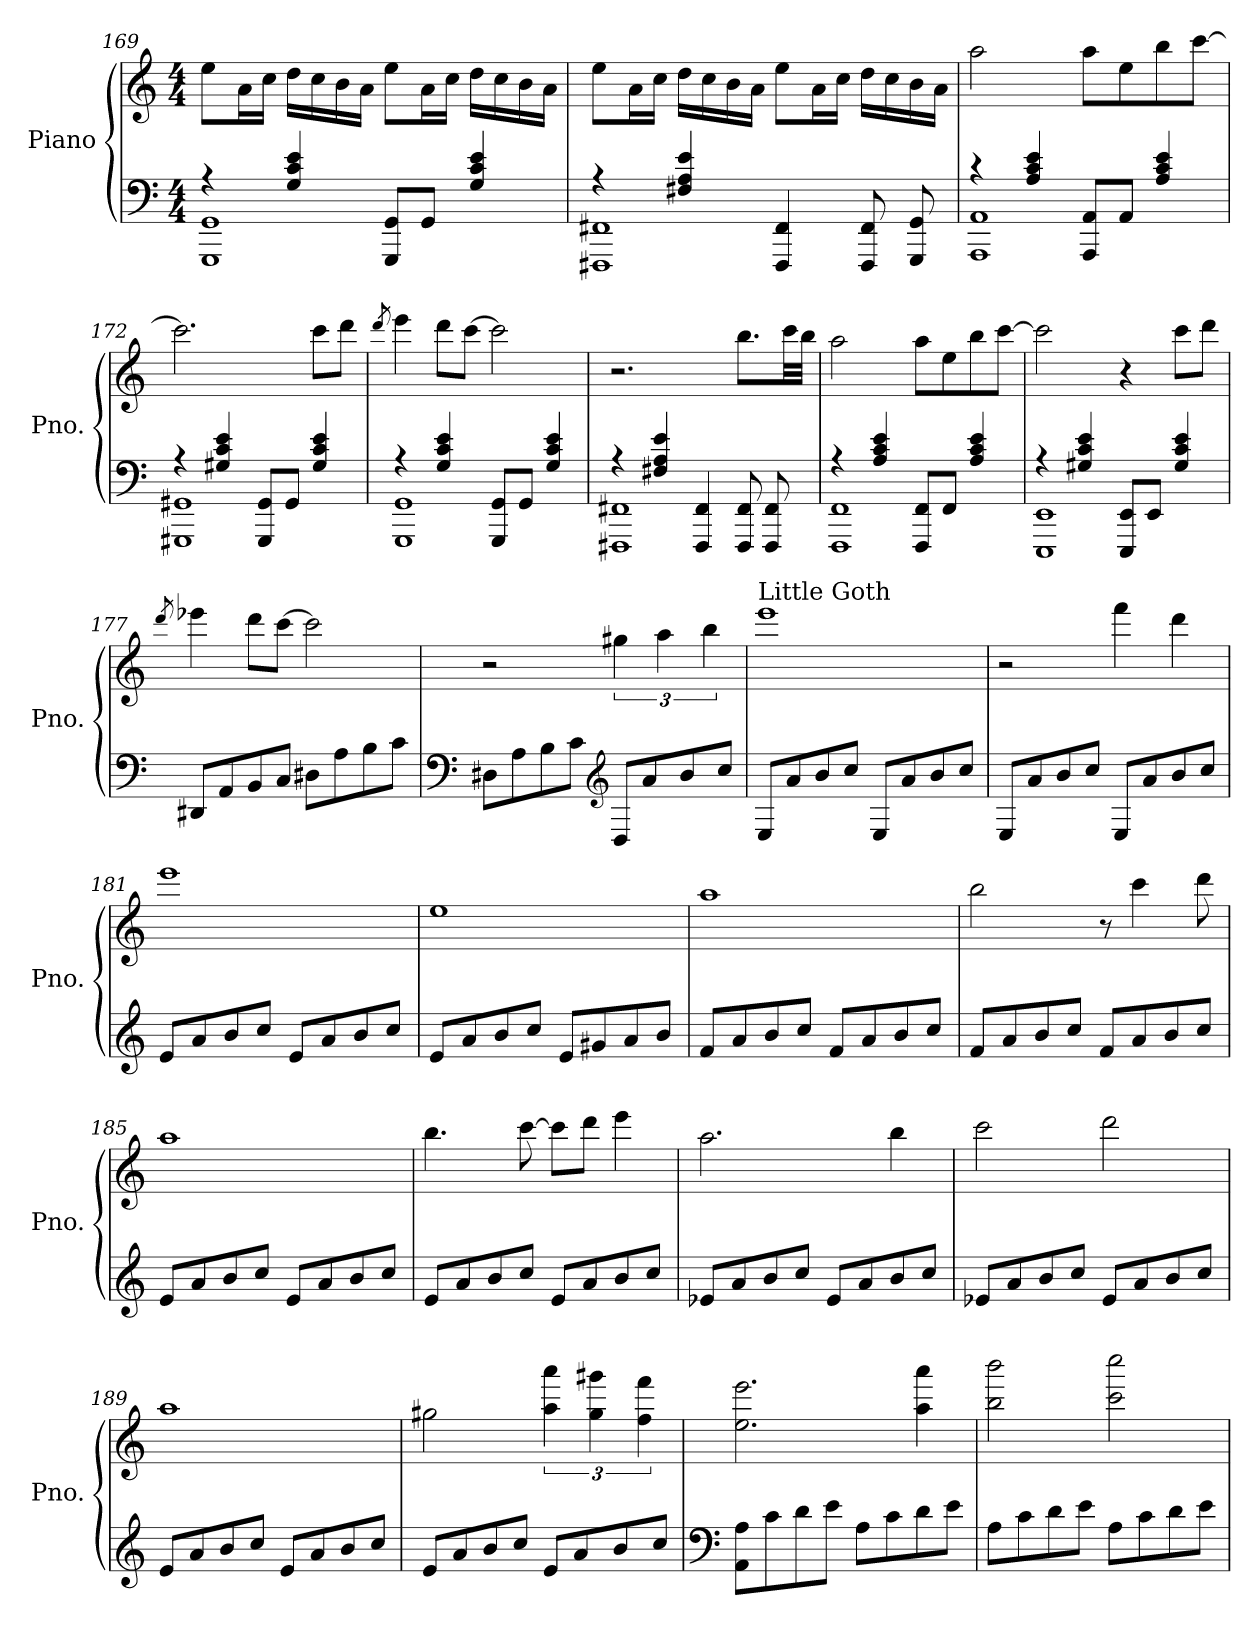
**kern	**kern
*part1	*part1
*staff2	*staff1
*I"Piano	*
*I'Pno.	*
*clefF4	*clefG2
*k[]	*k[]
*M4/4	*M4/4
=169	=169
*^	*
4r	1GGG 1GG	8ee\L
.	.	16a\L
.	.	16cc\JJ
4G/ 4c/ 4e/	.	16dd\LL
.	.	16cc\
.	.	16b\
.	.	16a\JJ
8GGG/ 8GG/L	.	8ee\L
8GG/J	.	16a\L
.	.	16cc\JJ
4G/ 4c/ 4e/	.	16dd\LL
.	.	16cc\
.	.	16b\
.	.	16a\JJ
=170	=170	=170
4r	1FFF#X 1FF#X	8ee\L
.	.	16a\L
.	.	16cc\JJ
4F#X/ 4A/ 4e/	.	16dd\LL
.	.	16cc\
.	.	16b\
.	.	16a\JJ
4FFF#/ 4FF#/	.	8ee\L
.	.	16a\L
.	.	16cc\JJ
8FFF#/ 8FF#/	.	16dd\LL
.	.	16cc\
8GGG/ 8GG/	.	16b\
.	.	16a\JJ
!!LO:LB:g=z
=171	=171	=171
4r	1AAA 1AA	2aa\
4A/ 4c/ 4e/	.	.
8AAA/ 8AA/L	.	8aa\L
8AA/J	.	8ee\
4A/ 4c/ 4e/	.	8bb\
.	.	[8ccc\J
=172	=172	=172
4r	1GGG#X 1GG#X	2.ccc\]
4G#X/ 4c/ 4e/	.	.
8GGG#/ 8GG#/L	.	.
8GG#/J	.	.
4G#/ 4c/ 4e/	.	8ccc\L
.	.	8ddd\J
=173	=173	=173
.	.	8qddd/
4r	1GGG 1GG	4eee\
4G/ 4c/ 4e/	.	8ddd\L
.	.	[8ccc\J
8GGG/ 8GG/L	.	2ccc\]
8GG/J	.	.
4G/ 4c/ 4e/	.	.
=174	=174	=174
4r	1FFF#X 1FF#X	2.r
4F#X/ 4A/ 4e/	.	.
4FFF#/ 4FF#/	.	.
8FFF#/ 8FF#/	.	8.bb\L
8FFF#/ 8FF#/	.	.
.	.	32ccc\LL
.	.	32bb\JJJ
=175	=175	=175
4r	1FFF 1FF	2aa\
4A/ 4c/ 4e/	.	.
8FFF/ 8FF/L	.	8aa\L
8FF/J	.	8ee\
4A/ 4c/ 4e/	.	8bb\
.	.	[8ccc\J
!!LO:LB:g=z
=176	=176	=176
4r	1EEE 1EE	2ccc\]
4G#X/ 4c/ 4e/	.	.
8EEE/ 8EE/L	.	4r
8EE/J	.	.
4G#/ 4c/ 4e/	.	8ccc\L
.	.	8ddd\J
*v	*v	*
=177	=177
.	8qddd/
8DD#X/L	4eee-X\
8AA/	.
8BB/	8ddd\L
8C/J	[8ccc\J
8D#X\L	2ccc\]
8A\	.
8B\	.
8c\J	.
=178	=178
*clefF4	*
8D#X\L	2r
8A\	.
8B\	.
8c\J	.
*clefG2	*
8D#/L	6gg#X\
8a/	.
.	6aa\
8b/	.
.	6bb\
8cc/J	.
=179	=179
*	*MM105
!	!LO:TX:a:t=Little Goth
8E/L	1eee
8a/	.
8b/	.
8cc/J	.
8E/L	.
8a/	.
8b/	.
8cc/J	.
=180	=180
8E/L	2r
8a/	.
8b/	.
8cc/J	.
8E/L	4fff\
8a/	.
8b/	4ddd\
8cc/J	.
!!LO:LB:g=z
=181	=181
8e/L	1eee
8a/	.
8b/	.
8cc/J	.
8e/L	.
8a/	.
8b/	.
8cc/J	.
=182	=182
8e/L	1ee
8a/	.
8b/	.
8cc/J	.
8e/L	.
8g#X/	.
8a/	.
8b/J	.
=183	=183
*	*MM115
8f/L	1aa
8a/	.
8b/	.
8cc/J	.
8f/L	.
8a/	.
8b/	.
8cc/J	.
=184	=184
8f/L	2bb\
8a/	.
8b/	.
8cc/J	.
8f/L	8r
8a/	4ccc\
8b/	.
8cc/J	8ddd\
=185	=185
8e/L	1aa
8a/	.
8b/	.
8cc/J	.
8e/L	.
8a/	.
8b/	.
8cc/J	.
!!LO:PB:g=z
=186	=186
8e/L	4.bb\
8a/	.
8b/	.
8cc/J	[8ccc\
8e/L	8ccc\L]
8a/	8ddd\J
8b/	4eee\
8cc/J	.
=187	=187
8e-X/L	2.aa\
8a/	.
8b/	.
8cc/J	.
8e-/L	.
8a/	.
8b/	4bb\
8cc/J	.
=188	=188
8e-X/L	2ccc\
8a/	.
8b/	.
8cc/J	.
8e-/L	2ddd\
8a/	.
8b/	.
8cc/J	.
=189	=189
8e/L	1aa
8a/	.
8b/	.
8cc/J	.
8e/L	.
8a/	.
8b/	.
8cc/J	.
=190	=190
8e/L	2gg#X\
8a/	.
8b/	.
8cc/J	.
8e/L	6aa\ 6aaa\
8a/	.
.	6gg#\ 6ggg#X\
8b/	.
.	6ff\ 6fff\
8cc/J	.
!!LO:LB:g=z
=191	=191
*clefF4	*
*	*MM110
8AA\ 8A\L	2.ee\ 2.eee\
8c\	.
8d\	.
8e\J	.
8A\L	.
8c\	.
8d\	4aa\ 4aaa\
8e\J	.
=192	=192
8A\L	2bb\ 2bbb\
8c\	.
8d\	.
8e\J	.
8A\L	2ccc\ 2cccc\
8c\	.
8d\	.
8e\J	.
=	=
*-	*-
